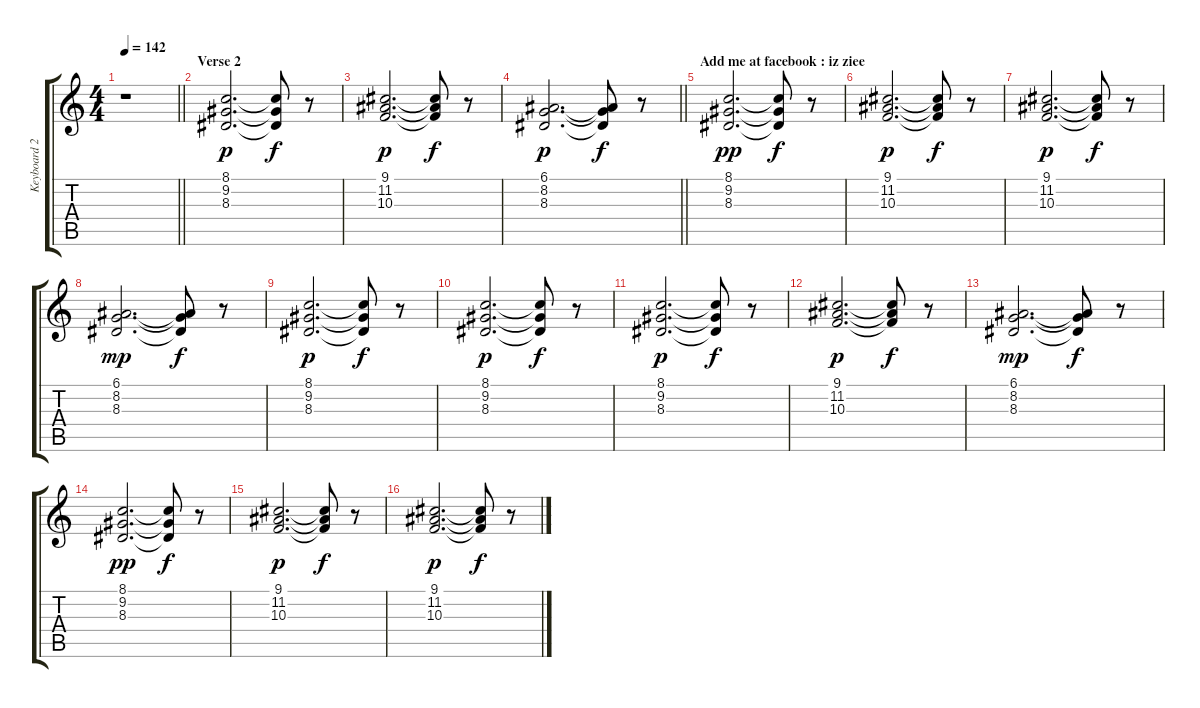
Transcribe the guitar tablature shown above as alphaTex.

\track ("Keyboard 2" "Keyboard 2") {instrument stringensemble1}
\staff {score tabs}
\tuning (E4 B3 G3 D3 A2 E2) {hide}
\ts (4 4)
\tempo 142
\clef g2
\barLineRight lightlight
\ks c
r.1{dy f} |
\section ("" "Verse 2")
(8.1 9.2 8.3).2{d dy p} (8.1{t} 9.2{t} 8.3{t}).8{dy f} r.8 |
(9.1 11.2 10.3).2{d dy p} (9.1{t} 11.2{t} 10.3{t}).8{dy f} r.8 |
\barLineRight lightlight
(6.1 8.2 8.3).2{d dy p} (6.1{t} 8.2{t} 8.3{t}).8{dy f} r.8 |
\section ("" "Add me at facebook : iz ziee")
(8.1 9.2 8.3).2{d dy pp} (8.1{t} 9.2{t} 8.3{t}).8{dy f} r.8 |
(9.1 11.2 10.3).2{d dy p} (9.1{t} 11.2{t} 10.3{t}).8{dy f} r.8 |
(9.1 11.2 10.3).2{d dy p} (9.1{t} 11.2{t} 10.3{t}).8{dy f} r.8 |
(6.1 8.2 8.3).2{d dy mp} (6.1{t} 8.2{t} 8.3{t}).8{dy f} r.8 |
(8.1 9.2 8.3).2{d dy p} (8.1{t} 9.2{t} 8.3{t}).8{dy f} r.8 |
(8.1 9.2 8.3).2{d dy p} (8.1{t} 9.2{t} 8.3{t}).8{dy f} r.8 |
(8.1 9.2 8.3).2{d dy p} (8.1{t} 9.2{t} 8.3{t}).8{dy f} r.8 |
(9.1 11.2 10.3).2{d dy p} (9.1{t} 11.2{t} 10.3{t}).8{dy f} r.8 |
(6.1 8.2 8.3).2{d dy mp} (6.1{t} 8.2{t} 8.3{t}).8{dy f} r.8 |
(8.1 9.2 8.3).2{d dy pp} (8.1{t} 9.2{t} 8.3{t}).8{dy f} r.8 |
(9.1 11.2 10.3).2{d dy p} (9.1{t} 11.2{t} 10.3{t}).8{dy f} r.8 |
(9.1 11.2 10.3).2{d dy p} (9.1{t} 11.2{t} 10.3{t}).8{dy f} r.8
